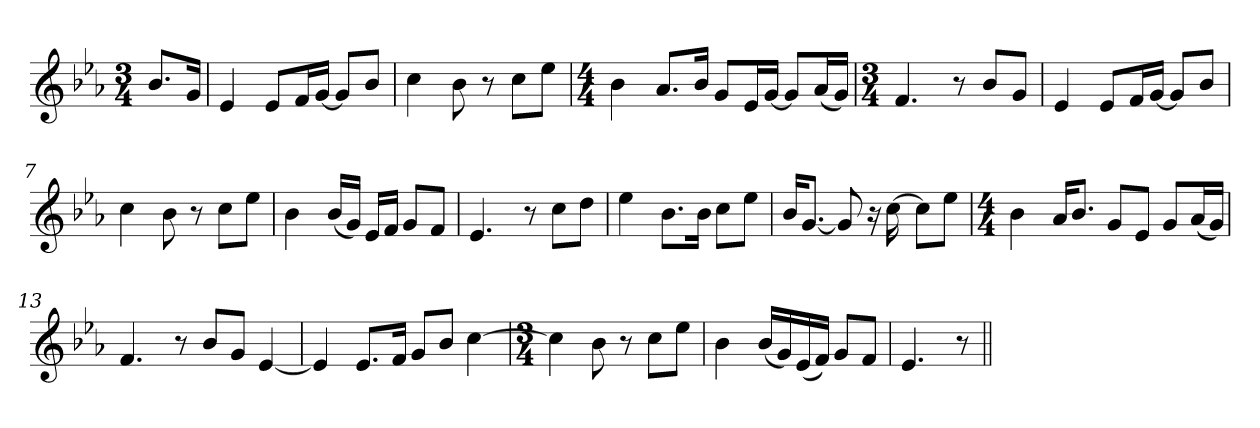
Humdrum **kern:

**kern
*part1
*staff1
*clefG2
*k[b-e-a-]
*E-:
*M3/4
=1
8.b-/L
16g/Jk
=2
4e-/
8e-/L
16f/L
[16g/JJ
8g/L]
8b-/J
=3
4cc\
8b-\
8r
8cc\L
8ee-\J
=4
*M4/4
4b-\
8.a-/L
16b-/Jk
8g/L
16e-/L
[16g/JJ
8g/L]
(<16a-/L
16g/JJ)
=5
*M3/4
4.f/
8r
8b-/L
8g/J
=6
4e-/
8e-/L
16f/L
[16g/JJ
8g/L]
8b-/J
=7
4cc\
8b-\
8r
8cc\L
8ee-\J
!!LO:LB:g=z
=8
4b-\
(<16b-/LL
16g/JJ)
16e-/LL
16f/JJ
8g/L
8f/J
=9
4.e-/
8r
8cc\L
8dd\J
=10
4ee-\
8.b-\L
16b-\Jk
8cc\L
8ee-\J
=11
16b-/KL
[8.g/J
8g/]
16r
[16cc\
8cc\L]
8ee-\J
=12
*M4/4
4b-\
16a-/KL
8.b-/J
8g/L
8e-/J
8g/L
(<16a-/L
16g/JJ)
=13
4.f/
8r
8b-/L
8g/J
[4e-/
!!LO:LB:g=z
=14
4e-/]
8.e-/L
16f/Jk
8g/L
8b-/J
[4cc\
=15
*M3/4
4cc\]
8b-\
8r
8cc\L
8ee-\J
=16
4b-\
(<16b-/LL
16g/)
(<16e-/
16f/JJ)
8g/L
8f/J
=17
4.e-/
8r
=||
*-
